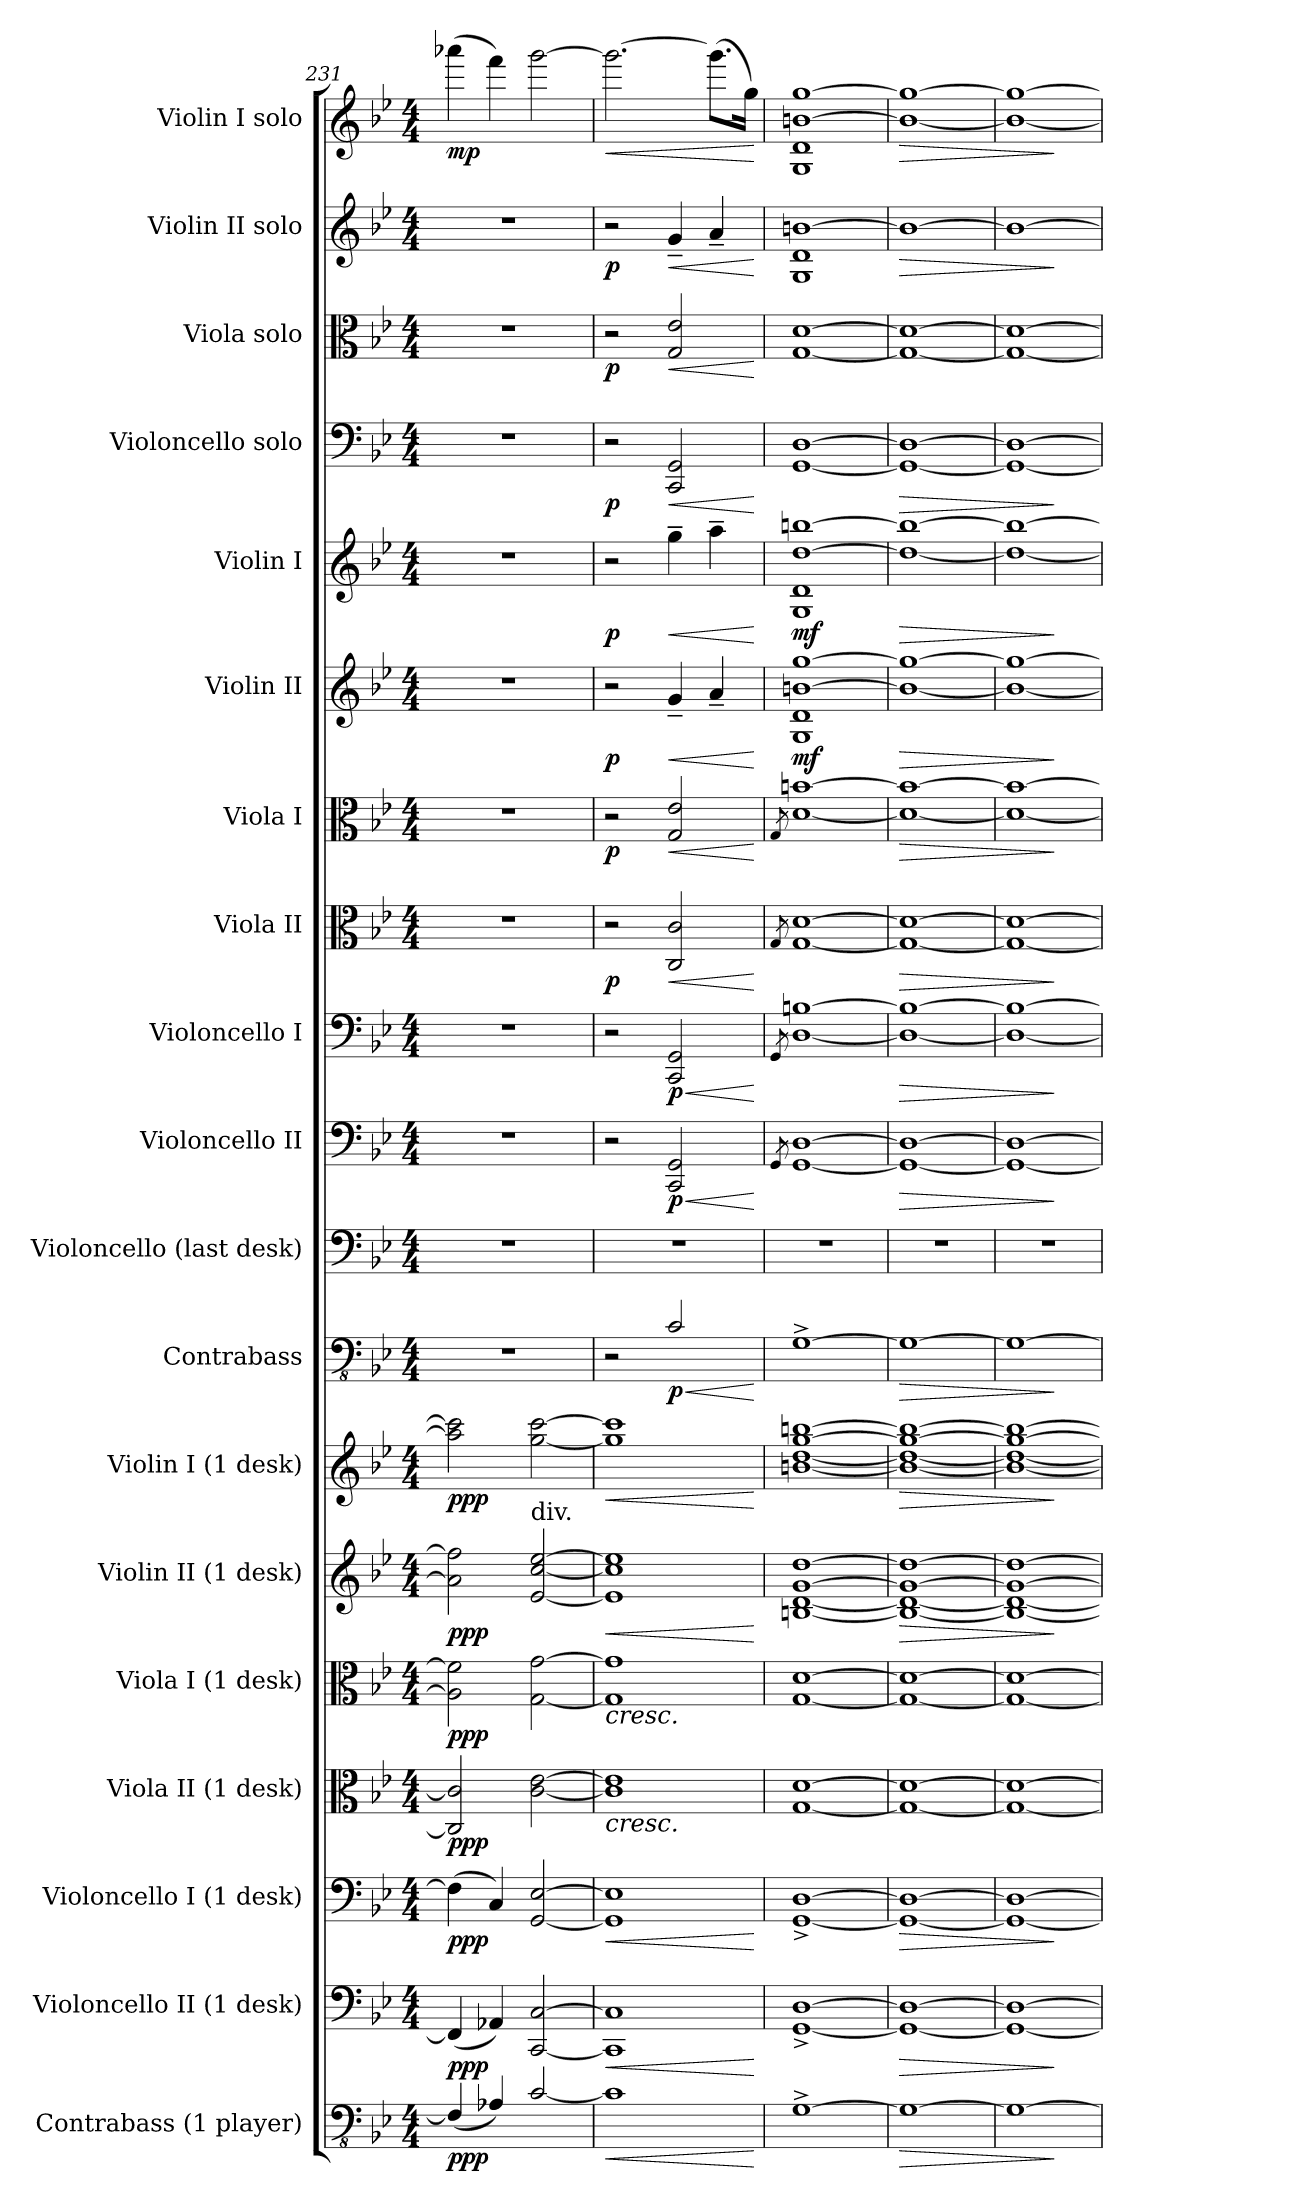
**kern	**dynam	**kern	**dynam	**kern	**dynam	**kern	**dynam	**kern	**dynam	**kern	**dynam	**kern	**dynam	**kern	**dynam	**kern	**kern	**dynam	**kern	**dynam	**kern	**dynam	**kern	**dynam	**kern	**dynam	**kern	**dynam	**kern	**dynam	**kern	**dynam	**kern	**dynam	**kern	**dynam
*part19	*part19	*part18	*part18	*part17	*part17	*part16	*part16	*part15	*part15	*part14	*part14	*part13	*part13	*part12	*part12	*part11	*part10	*part10	*part9	*part9	*part8	*part8	*part7	*part7	*part6	*part6	*part5	*part5	*part4	*part4	*part3	*part3	*part2	*part2	*part1	*part1
*staff19	*staff19	*staff18	*staff18	*staff17	*staff17	*staff16	*staff16	*staff15	*staff15	*staff14	*staff14	*staff13	*staff13	*staff12	*staff12	*staff11	*staff10	*staff10	*staff9	*staff9	*staff8	*staff8	*staff7	*staff7	*staff6	*staff6	*staff5	*staff5	*staff4	*staff4	*staff3	*staff3	*staff2	*staff2	*staff1	*staff1
*I"Contrabass (1 player)	*	*I"Violoncello II (1 desk)	*	*I"Violoncello I (1 desk)	*	*I"Viola II (1 desk)	*	*I"Viola I (1 desk)	*	*I"Violin II (1 desk)	*	*I"Violin I (1 desk)	*	*I"Contrabass	*	*I"Violoncello (last desk)	*I"Violoncello  II	*	*I"Violoncello I	*	*I"Viola II	*	*I"Viola I	*	*I"Violin II	*	*I"Violin I	*	*I"Violoncello solo	*	*I"Viola solo	*	*I"Violin II solo	*	*I"Violin I solo	*
*I'Cb.	*	*I'Vlc.	*	*I'Vlc.	*	*I'Vla.	*	*I'Vla.	*	*I'Vln.	*	*I'Vln.	*	*I'Cb.	*	*I'Vlc. (ld.)	*I'Vlc.	*	*I'Vlc.	*	*I'Vla.	*	*I'Vla.	*	*I'Vln.	*	*I'Vln.	*	*I'Vlc.	*	*I'Vla.	*	*I'Vln.	*	*I'Vln.	*
*clefFv4	*	*clefF4	*	*clefF4	*	*clefC3	*	*clefC3	*	*clefG2	*	*clefG2	*	*clefFv4	*	*clefF4	*clefF4	*	*clefF4	*	*clefC3	*	*clefC3	*	*clefG2	*	*clefG2	*	*clefF4	*	*clefC3	*	*clefG2	*	*clefG2	*
*ITrd7c12	*	*	*	*	*	*	*	*	*	*	*	*	*	*ITrd7c12	*	*	*	*	*	*	*	*	*	*	*	*	*	*	*	*	*	*	*	*	*	*
*k[b-e-]	*	*k[b-e-]	*	*k[b-e-]	*	*k[b-e-]	*	*k[b-e-]	*	*k[b-e-]	*	*k[b-e-]	*	*k[b-e-]	*	*k[b-e-]	*k[b-e-]	*	*k[b-e-]	*	*k[b-e-]	*	*k[b-e-]	*	*k[b-e-]	*	*k[b-e-]	*	*k[b-e-]	*	*k[b-e-]	*	*k[b-e-]	*	*k[b-e-]	*
*M4/4	*	*M4/4	*	*M4/4	*	*M4/4	*	*M4/4	*	*M4/4	*	*M4/4	*	*M4/4	*	*M4/4	*M4/4	*	*M4/4	*	*M4/4	*	*M4/4	*	*M4/4	*	*M4/4	*	*M4/4	*	*M4/4	*	*M4/4	*	*M4/4	*
=231	=231	=231	=231	=231	=231	=231	=231	=231	=231	=231	=231	=231	=231	=231	=231	=231	=231	=231	=231	=231	=231	=231	=231	=231	=231	=231	=231	=231	=231	=231	=231	=231	=231	=231	=231	=231
!	!LO:DY:b	!	!LO:DY:b	!	!LO:DY:b	!	!LO:DY:b	!	!LO:DY:b	!	!LO:DY:b	!	!LO:DY:b	!	!	!	!	!	!	!	!	!	!	!	!	!	!	!	!	!	!	!	!	!	!	!LO:DY:b
(4FFF/]	ppp	(4FF/]	ppp	(4F\]	ppp	2C/] 2c/]	ppp	2A-\] 2f\]	ppp	2a-\] 2ff\]	ppp	2aa-\] 2ccc\]	ppp	1r	.	1r	1r	.	1r	.	1r	.	1r	.	1r	.	1r	.	1r	.	1r	.	1r	.	(4aaa-X\	mp
4AAA-X/)	.	4AA-X/)	.	4C/)	.	.	.	.	.	.	.	.	.	.	.	.	.	.	.	.	.	.	.	.	.	.	.	.	.	.	.	.	.	.	4fff\)	.
!	!	!	!	!	!	!	!	!	!	!LO:TX:a:t=div.	!	!	!	!	!	!	!	!	!	!	!	!	!	!	!	!	!	!	!	!	!	!	!	!	!	!
[2CC/	.	[2CC/ [2C/	.	[2GG/ [2E-/	.	[2c\ [2e-\	.	[2G\ [2g\	.	[2e-/ [2cc/ [2ee-/	.	[2gg\ [2ccc\	.	.	.	.	.	.	.	.	.	.	.	.	.	.	.	.	.	.	.	.	.	.	[2ggg\	.
=232	=232	=232	=232	=232	=232	=232	=232	=232	=232	=232	=232	=232	=232	=232	=232	=232	=232	=232	=232	=232	=232	=232	=232	=232	=232	=232	=232	=232	=232	=232	=232	=232	=232	=232	=232	=232
!	!LO:HP:b	!	!LO:HP:b	!	!LO:HP:b	!	!LO:HP:b	!	!LO:HP:b	!	!LO:HP:b	!	!LO:HP:b	!	!	!	!	!	!	!	!	!LO:DY:b	!	!LO:DY:b	!	!LO:DY:b	!	!LO:DY:b	!	!LO:DY:b	!	!LO:DY:b	!	!LO:DY:b	!	!LO:HP:b
1CC]	<	1CC] 1C]	<	1GG] 1E-]	<	1c] 1e-]	<	1G] 1g]	<	1e-] 1cc] 1ee-]	<	1gg] 1ccc]	<	2r	.	1r	2r	.	2r	.	2r	p	2r	p	2r	p	2r	p	2r	p	2r	p	2r	p	2.ggg\_	<
!	!	!	!	!	!	!	!	!	!	!	!	!	!	!	!LO:HP:b	!	!	!LO:HP:b	!	!LO:HP:b	!	!LO:HP:b	!	!LO:HP:b	!	!LO:HP:b	!	!LO:HP:b	!	!LO:HP:b	!	!LO:HP:b	!	!LO:HP:b	!	!
!	!	!	!	!	!	!	!	!	!	!	!	!	!	!	!LO:DY:n=1:b	!	!	!LO:DY:n=1:b	!	!LO:DY:n=1:b	!	!	!	!	!	!	!	!	!	!	!	!	!	!	!	!
.	.	.	.	.	.	.	.	.	.	.	.	.	.	2CC/	< p	.	2CC/ 2GG/	< p	2CC/ 2GG/	< p	2C/ 2c/	<	2G/ 2e-/	<	4g~/	<	4gg~\	<	2CC/ 2GG/	<	2G/ 2e-/	<	4g~/	<	.	.
.	.	.	.	.	.	.	.	.	.	.	.	.	.	.	.	.	.	.	.	.	.	.	.	.	4a~/	.	4aa~\	.	.	.	.	.	4a~/	.	(8.ggg\L]	.
.	.	.	.	.	.	.	.	.	.	.	.	.	.	.	.	.	.	.	.	.	.	.	.	.	.	.	.	.	.	.	.	.	.	.	16gg\Jk)	.
.	[	.	[	.	[	.	.	.	.	.	[	.	[	.	[	.	.	[	.	[	.	[	.	[	.	[	.	[	.	[	.	[	.	[	.	[
=233	=233	=233	=233	=233	=233	=233	=233	=233	=233	=233	=233	=233	=233	=233	=233	=233	=233	=233	=233	=233	=233	=233	=233	=233	=233	=233	=233	=233	=233	=233	=233	=233	=233	=233	=233	=233
.	.	.	.	.	.	.	.	.	.	.	.	.	.	.	.	.	8qGG/	.	8qGG/	.	8qG/	.	8qG/	.	.	.	.	.	.	.	.	.	.	.	.	.
!	!LO:DY:b	!	!	!	!	!	!	!	!	!	!	!	!	!	!	!	!	!	!	!	!	!	!	!	!	!	!	!	!	!	!	!	!	!	!	!
!	!LO:DY:n=1:b	!	!LO:DY:b	!	!	!	!	!	!	!	!	!	!	!	!	!	!	!	!	!	!	!	!	!	!	!	!	!	!	!	!	!	!	!	!	!
!	!	!	!LO:DY:n=1:b	!	!LO:DY:b	!	!	!	!	!	!	!	!	!	!	!	!	!	!	!	!	!	!	!	!	!	!	!	!	!	!	!	!	!	!	!
!	!	!	!	!	!LO:DY:n=1:b	!	!LO:DY:b	!	!	!	!	!	!	!	!	!	!	!	!	!	!	!	!	!	!	!	!	!	!	!	!	!	!	!	!	!
!	!	!	!	!	!	!	!LO:DY:n=1:b	!	!LO:DY:b	!	!	!	!	!	!	!	!	!	!	!	!	!	!	!	!	!	!	!	!	!	!	!	!	!	!	!
!	!	!	!	!	!	!	!	!	!LO:DY:n=1:b	!	!LO:DY:b	!	!	!	!	!	!	!	!	!	!	!	!	!	!	!	!	!	!	!	!	!	!	!	!	!
!	!	!	!	!	!	!	!	!	!	!	!LO:DY:n=1:b	!	!LO:DY:b	!	!	!	!	!	!	!	!	!	!	!	!	!	!	!	!	!	!	!	!	!	!	!
!	!	!	!	!	!	!	!	!	!	!	!	!	!LO:DY:n=1:b	!	!LO:DY:b	!	!	!	!	!	!	!	!	!	!	!	!	!	!	!	!	!	!	!	!	!
!	!	!	!	!	!	!	!	!	!	!	!	!	!	!	!LO:DY:n=1:b	!	!	!LO:DY:b	!	!	!	!	!	!	!	!	!	!	!	!	!	!	!	!	!	!
!	!	!	!	!	!	!	!	!	!	!	!	!	!	!	!	!	!	!LO:DY:n=1:b	!	!LO:DY:b	!	!	!	!	!	!	!	!	!	!	!	!	!	!	!	!
!	!	!	!	!	!	!	!	!	!	!	!	!	!	!	!	!	!	!	!	!LO:DY:n=1:b	!	!LO:DY:b	!	!	!	!	!	!	!	!	!	!	!	!	!	!
!	!	!	!	!	!	!	!	!	!	!	!	!	!	!	!	!	!	!	!	!	!	!LO:DY:n=1:b	!	!LO:DY:b	!	!	!	!	!	!	!	!	!	!	!	!
!	!	!	!	!	!	!	!	!	!	!	!	!	!	!	!	!	!	!	!	!	!	!	!	!LO:DY:n=1:a	!	!	!	!	!	!	!	!	!	!	!	!
!	!	!	!	!	!	!	!	!	!	!	!	!	!	!	!	!	!	!	!	!	!	!	!	!LO:DY:n=2:b	!	!LO:DY:b	!	!LO:DY:b	!	!LO:DY:b	!	!	!	!	!	!
!	!	!	!	!	!	!	!	!	!	!	!	!	!	!	!	!	!	!	!	!	!	!	!	!	!	!	!	!	!	!LO:DY:n=1:b	!	!LO:DY:b	!	!	!	!
!	!	!	!	!	!	!	!	!	!	!	!	!	!	!	!	!	!	!	!	!	!	!	!	!	!	!	!	!	!	!	!	!LO:DY:n=1:b	!	!LO:DY:b	!	!
!	!	!	!	!	!	!	!	!	!	!	!	!	!	!	!	!	!	!	!	!	!	!	!	!	!	!	!	!	!	!	!	!	!	!LO:DY:n=1:b	!	!LO:DY:b
!	!	!	!	!	!	!	!	!	!	!	!	!	!	!	!	!	!	!	!	!	!	!	!	!	!	!	!	!	!	!	!	!	!	!	!	!LO:DY:n=1:b
[1GGG^	ff mf	[1GG^ [1D^	ff mf	[1GG^ [1D^	ff mf	[1G [1d	ff mf	[1G [1d	ff mf	[1Bn [1d [1g [1dd	ff mf	[1bn [1dd [1gg [1bbn	ff mf	[1GGG^	ff mf	1r	[1GG [1D	ff mf	[1D [1Bn	ff mf	[1G [1d	ff mf	[1d [1bn	ff ff mf	1G 1d [1bn [1gg	mf	1G 1d [1dd [1bbn	mf	[1GG [1D	ff mf	[1G [1d	ff mf	1G 1d [1bn	ff mf	1G 1d [1bn [1gg	ff mf
=234	=234	=234	=234	=234	=234	=234	=234	=234	=234	=234	=234	=234	=234	=234	=234	=234	=234	=234	=234	=234	=234	=234	=234	=234	=234	=234	=234	=234	=234	=234	=234	=234	=234	=234	=234	=234
!	!LO:HP:b	!	!LO:HP:b	!	!LO:HP:b	!	!	!	!	!	!LO:HP:b	!	!LO:HP:b	!	!LO:HP:b	!	!	!LO:HP:b	!	!LO:HP:b	!	!LO:HP:b	!	!LO:HP:b	!	!LO:HP:b	!	!LO:HP:b	!	!LO:HP:b	!	!	!	!LO:HP:b	!	!LO:HP:b
1GGG_	>	1GG_ 1D_	>	1GG_ 1D_	>	1G_ 1d_	.	1G_ 1d_	.	1B_ 1d_ 1g_ 1dd_	>	1b_ 1dd_ 1gg_ 1bb_	>	1GGG_	>	1r	1GG_ 1D_	>	1D_ 1B_	>	1G_ 1d_	>	1d_ 1b_	>	1b_ 1gg_	>	1dd_ 1bb_	>	1GG_ 1D_	>	1G_ 1d_	.	1b_	>	1b_ 1gg_	>
=235	=235	=235	=235	=235	=235	=235	=235	=235	=235	=235	=235	=235	=235	=235	=235	=235	=235	=235	=235	=235	=235	=235	=235	=235	=235	=235	=235	=235	=235	=235	=235	=235	=235	=235	=235	=235
1GGG_	.	1GG_ 1D_	.	1GG_ 1D_	.	1G_ 1d_	.	1G_ 1d_	.	1B_ 1d_ 1g_ 1dd_	.	1b_ 1dd_ 1gg_ 1bb_	.	1GGG_	.	1r	1GG_ 1D_	.	1D_ 1B_	.	1G_ 1d_	.	1d_ 1b_	.	1b_ 1gg_	.	1dd_ 1bb_	.	1GG_ 1D_	.	1G_ 1d_	.	1b_	.	1b_ 1gg_	.
.	]	.	]	.	]	.	[	.	[	.	]	.	]	.	]	.	.	]	.	]	.	]	.	]	.	]	.	]	.	]	.	.	.	]	.	]
=	=	=	=	=	=	=	=	=	=	=	=	=	=	=	=	=	=	=	=	=	=	=	=	=	=	=	=	=	=	=	=	=	=	=	=	=
*-	*-	*-	*-	*-	*-	*-	*-	*-	*-	*-	*-	*-	*-	*-	*-	*-	*-	*-	*-	*-	*-	*-	*-	*-	*-	*-	*-	*-	*-	*-	*-	*-	*-	*-	*-	*-
